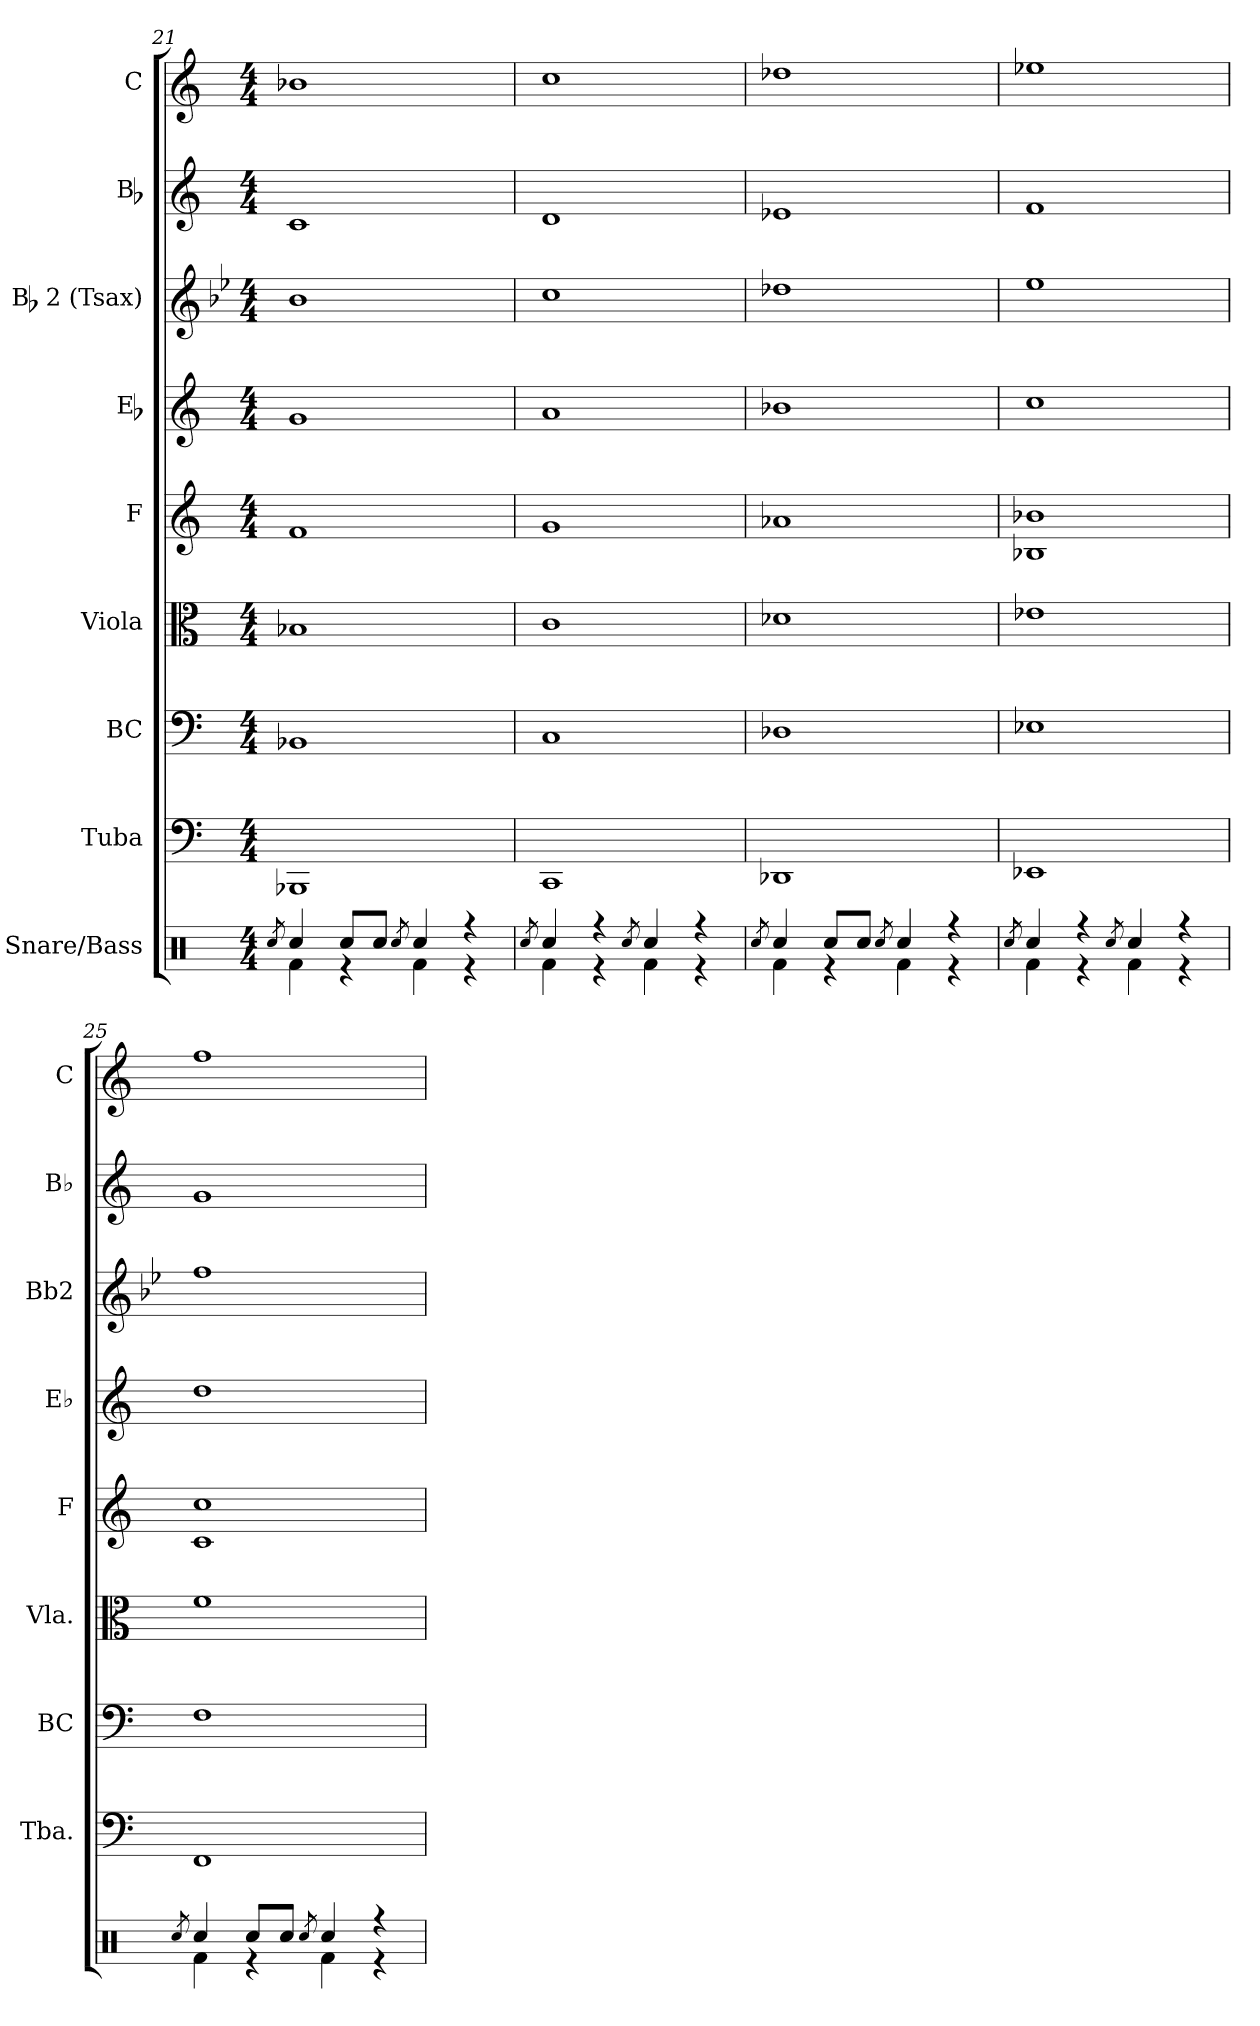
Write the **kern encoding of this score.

**kern	**kern	**kern	**kern	**kern	**kern	**kern	**kern	**kern
*part9	*part8	*part7	*part6	*part5	*part4	*part3	*part2	*part1
*staff9	*staff8	*staff7	*staff6	*staff5	*staff4	*staff3	*staff2	*staff1
*I"Snare/Bass	*I"Tuba	*I"BC	*I"Viola	*I"F	*I"Eb	*I"Bb 2 (Tsax)	*I"Bb	*I"C
*	*I'Tba.	*I'BC	*I'Vla.	*I'F	*I'Eb	*I'Bb2	*I'Bb	*I'C
*clefX	*clefF4	*clefF4	*clefC3	*clefG2	*clefG2	*clefG2	*clefG2	*clefG2
*	*	*	*	*ITrd4c7	*ITrd5c9	*ITrd8c14	*ITrd1c2	*
*k[]	*k[]	*k[]	*k[]	*k[b-]	*k[b-e-a-]	*k[b-e-]	*k[b-e-]	*k[]
*M4/4	*M4/4	*M4/4	*M4/4	*M4/4	*M4/4	*M4/4	*M4/4	*M4/4
=21	=21	=21	=21	=21	=21	=21	=21	=21
8qRcci/	.	.	.	.	.	.	.	.
*^	*	*	*	*	*	*	*	*
4Rcci/	4Rfi\	1BBB-Xi	1BB-Xi	1B-Xi	1B-i	1B-i	1B-i	1B-i	1b-Xi
8Rcci/L	4r	.	.	.	.	.	.	.	.
8Rcci/J	.	.	.	.	.	.	.	.	.
8qRcci/	.	.	.	.	.	.	.	.	.
4Rcci/	4Rfi\	.	.	.	.	.	.	.	.
4r	4r	.	.	.	.	.	.	.	.
=22	=22	=22	=22	=22	=22	=22	=22	=22	=22
8qRcci/	.	.	.	.	.	.	.	.	.
4Rcci/	4Rfi\	1CCi	1Ci	1ci	1ci	1ci	1ci	1ci	1cci
4r	4r	.	.	.	.	.	.	.	.
8qRcci/	.	.	.	.	.	.	.	.	.
4Rcci/	4Rfi\	.	.	.	.	.	.	.	.
4r	4r	.	.	.	.	.	.	.	.
=23	=23	=23	=23	=23	=23	=23	=23	=23	=23
8qRcci/	.	.	.	.	.	.	.	.	.
4Rcci/	4Rfi\	1DD-Xi	1D-Xi	1d-Xi	1d-Xi	1d-Xi	1d-Xi	1d-Xi	1dd-Xi
8Rcci/L	4r	.	.	.	.	.	.	.	.
8Rcci/J	.	.	.	.	.	.	.	.	.
8qRcci/	.	.	.	.	.	.	.	.	.
4Rcci/	4Rfi\	.	.	.	.	.	.	.	.
4r	4r	.	.	.	.	.	.	.	.
=24	=24	=24	=24	=24	=24	=24	=24	=24	=24
8qRcci/	.	.	.	.	.	.	.	.	.
4Rcci/	4Rfi\	1EE-Xi	1E-Xi	1e-Xi	1E-Xi 1e-Xi	1e-i	1e-i	1e-i	1ee-Xi
4r	4r	.	.	.	.	.	.	.	.
8qRcci/	.	.	.	.	.	.	.	.	.
4Rcci/	4Rfi\	.	.	.	.	.	.	.	.
4r	4r	.	.	.	.	.	.	.	.
=25	=25	=25	=25	=25	=25	=25	=25	=25	=25
8qRcci/	.	.	.	.	.	.	.	.	.
4Rcci/	4Rfi\	1FFi	1Fi	1fi	1Fi 1fi	1fi	1fi	1fi	1ffi
8Rcci/L	4r	.	.	.	.	.	.	.	.
8Rcci/J	.	.	.	.	.	.	.	.	.
8qRcci/	.	.	.	.	.	.	.	.	.
4Rcci/	4Rfi\	.	.	.	.	.	.	.	.
4r	4r	.	.	.	.	.	.	.	.
*v	*v	*	*	*	*	*	*	*	*
=	=	=	=	=	=	=	=	=
*-	*-	*-	*-	*-	*-	*-	*-	*-
